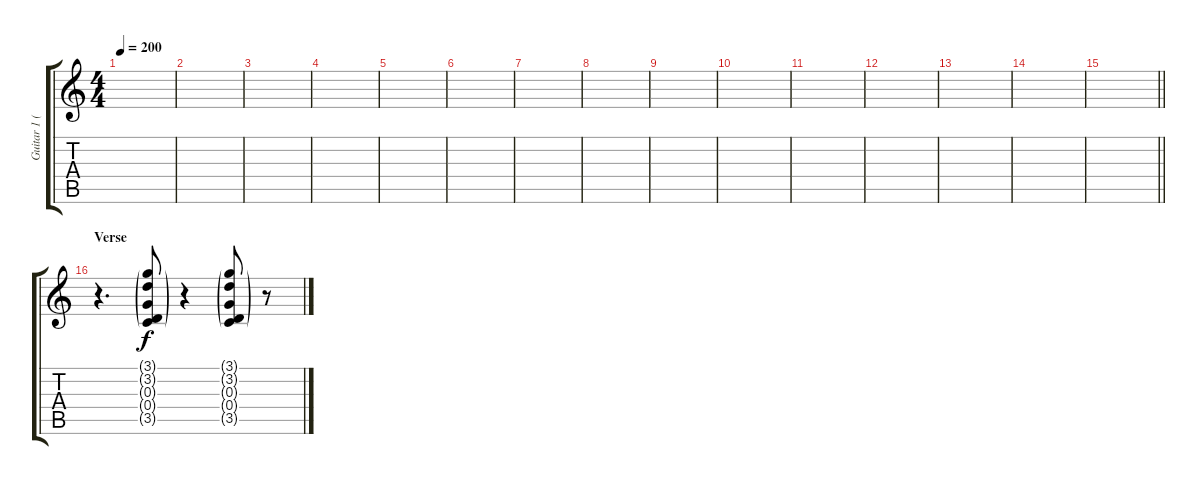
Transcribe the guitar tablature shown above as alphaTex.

\track ("Guitar 1 (Echo Left)" "Guitar 1 (") {instrument overdrivenguitar}
\staff {score tabs}
\tuning (E4 B3 G3 D3 A2 E2) {hide}
\ts (4 4)
\tempo 200
\clef g2
\ks c
|
|
|
|
|
|
|
|
|
|
|
|
|
|
\barLineRight lightlight
|
\section ("" "Verse")
r.4{d} (3.1{g} 3.2{g} 0.3{g} 0.4{g} 3.5{g}).8 r.4 (3.1{g} 3.2{g} 0.3{g} 0.4{g} 3.5{g}).8 r.8
